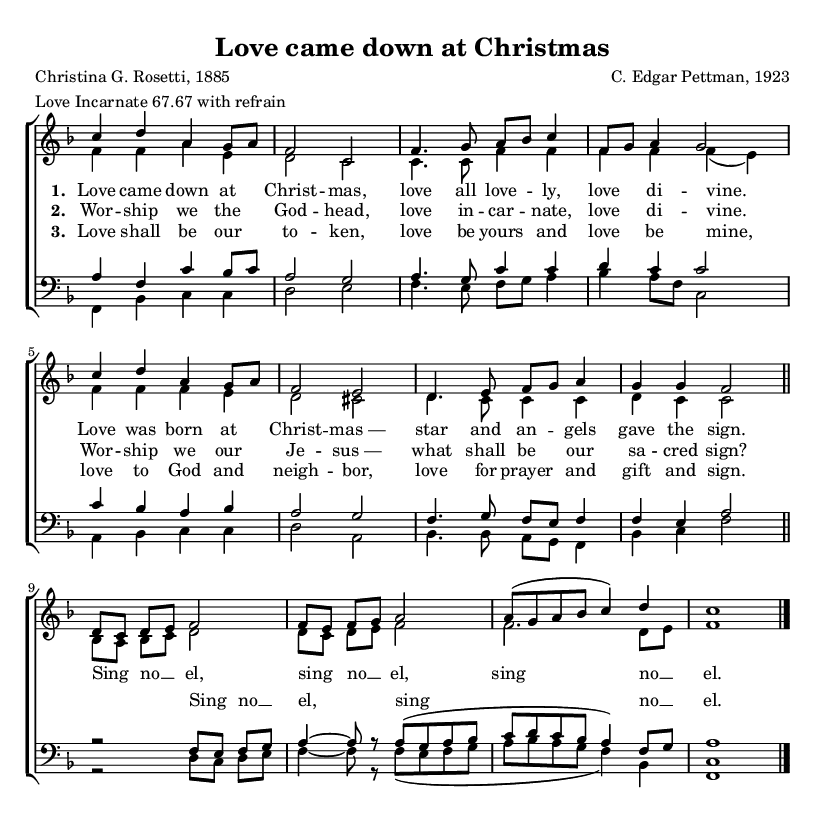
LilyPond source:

\version "2.14.2"
\include "header.ly"

\header {
  title = "Love came down at Christmas"
  poet = "Christina G. Rosetti, 1885"
  composer = "C. Edgar Pettman, 1923"
  metre = "Love Incarnate 67.67 with refrain"
  meter = \metre
}

global = {
  \preamble
  \key f \major
  \time 4/4
}

sopMusic = \relative c'' {
    c4 d a g8 a | f2 c |
    f4. g8 a bes c4 | f,8 g a4 g2 |
    c4 d a g8 a | f2 e |
    d4. e8 f g a4 | g4 g f2 \bar "||"
    d8[ c] d[ e] f2 | f8[ e] f[ g] a2 |
    a8( g a bes c4) d | c1 \bar "|."

}
sopWords = \lyricmode {

}

altoMusic = \relative c' {
    f4 f a e | d2 c |
    c4. c8 f4 f | f f f( e) |
    f f f e | d2 cis |
    d4. c8 c4 c | d c c2 \bar "||"
    bes8[ a] bes[ c] d2 | d8[ c] d[ e] f2 |
    f2. d8 e | f1 \bar "|."
}

verseOne = \lyricmode {
  \set stanza = #"  1. "
  Love came down at Christ -- mas,
  love all love -- ly, love di -- vine.
  Love was born at Christ -- "mas —"
  star and an -- gels gave the sign.
  Sing _ no __ _ el, sing _ no __ _ el, sing no __ _ el.

}
verseTwo = \lyricmode {
  \set stanza = #"  2. "
    Wor -- ship we the God -- head, 
    love in -- car -- nate,
    love di -- vine.
    Wor -- ship we our Je -- "sus —"
    what shall be our sa -- cred sign?
}
verseThree = \lyricmode {
  \set stanza = #"  3. "
    Love shall be our to -- ken, love be yours and love be mine,
    love to God and neigh -- bor, love for prayer and gift and sign.
}

tenorMusic = \relative c' {
    a4 f c' bes8 c | a2 g |
    a4. g8 c4 c | d c c2 |
    c4 bes a bes | a2 g |
    f4. g8 f e f4 | f e a2 \bar "||"
    r2 f8[ e] f[ g] a4~ a8 r8 
    a( g a bes | c d c bes a4) f8 g | a1 \bar "|."
}
tenorWords = \lyricmode {
    "" "" "" "" "" "" "" "" "" "" "" "" "" "" "" "" "" "" "" "" "" "" "" "" "" "" "" ""
    Sing _ no __ _ el, sing no __ _ el.

}

bassMusic = \relative c, {
    f4 bes c c | d2 e |
    f4. e8 f g a4 | bes a8 f c2 |
    a4 bes c c | d2 a | bes4. bes8 a g f4 |
    bes c f2 \bar "||"
    r2 d8[ c] d[ e] | f4~ f8 r
    f( e f g | a bes a g f4) bes, |
    << f1 c' >> \bar "|."
}
bassWords = \lyricmode {

}

\score {
  <<
    \new ChoirStaff <<
      \new Staff = women <<
        \new Voice = "sopranos" { \voiceOne << \global \sopMusic >> }
        \new Voice = "altos" { \voiceTwo << \global \altoMusic >> }
      >>
      \new Lyrics = "verseThree"  \with { alignBelowContext = #"women" } \lyricsto "altos" \verseThree
      \new Lyrics = "verseTwo"  \with { alignBelowContext = #"women" } \lyricsto "altos" \verseTwo
      \new Lyrics = "verseOne"  \with { alignBelowContext = #"women" } \lyricsto "altos" \verseOne
      \new Staff = men <<
        \clef bass
        \new Voice = "tenors" { \voiceOne << \global \tenorMusic >> }
        \new Voice = "basses" { \voiceTwo << \global \bassMusic >> }
      >>
      \new Lyrics \with { alignAboveContext = #"men"} \lyricsto "tenors" \tenorWords
      \new Lyrics \with { alignBelowContext = #"men"} \lyricsto "basses" \bassWords
    >>
  >>
  \layout {
    \context {
      \Staff
      \remove Time_signature_engraver
    }
  }
}
